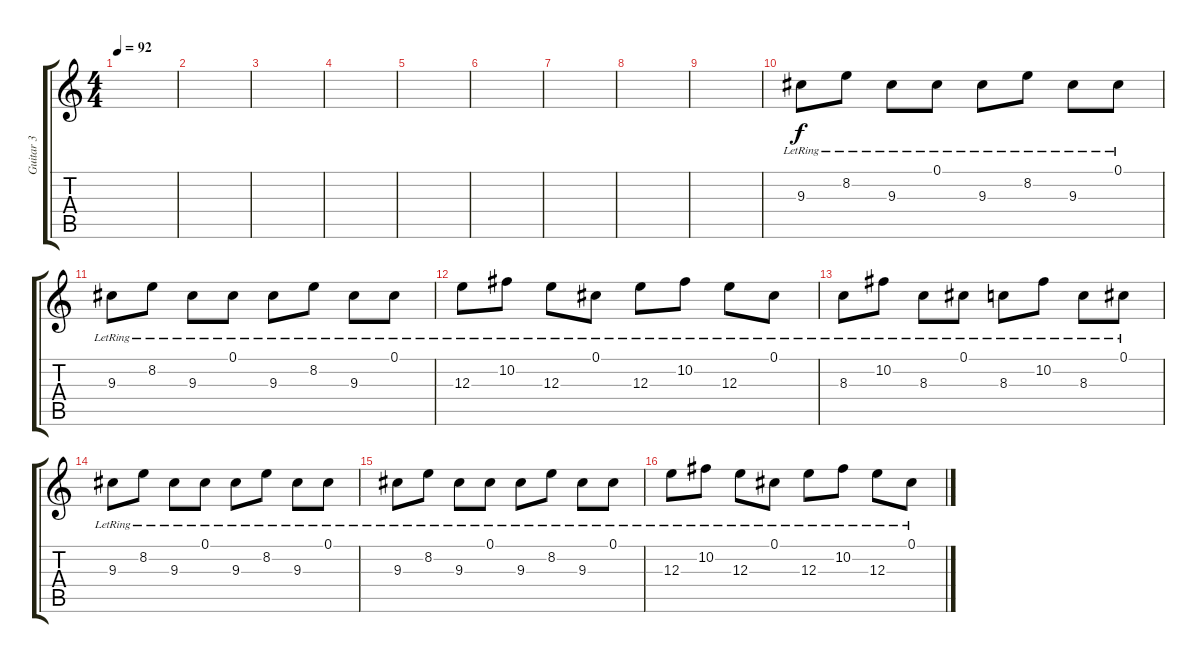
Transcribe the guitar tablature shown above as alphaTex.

\track ("Guitar 3" "Guitar 3") {instrument acousticguitarnylon}
\staff {score tabs}
\tuning (Db4 Ab3 E3 B2 Gb2 Db2) {hide}
\ts (4 4)
\tempo 92
\clef g2
\ks c
|
|
|
|
|
|
|
|
|
9.3{lr}.8 8.2{lr}.8 9.3{lr}.8 0.1{lr}.8 9.3{lr}.8 8.2{lr}.8 9.3{lr}.8 0.1{lr}.8 |
9.3{lr}.8 8.2{lr}.8 9.3{lr}.8 0.1{lr}.8 9.3{lr}.8 8.2{lr}.8 9.3{lr}.8 0.1{lr}.8 |
12.3{lr}.8 10.2{lr}.8 12.3{lr}.8 0.1{lr}.8 12.3{lr}.8 10.2{lr}.8 12.3{lr}.8 0.1{lr}.8 |
8.3{lr}.8 10.2{lr}.8 8.3{lr}.8 0.1{lr}.8 8.3{lr}.8 10.2{lr}.8 8.3{lr}.8 0.1{lr}.8 |
9.3{lr}.8 8.2{lr}.8 9.3{lr}.8 0.1{lr}.8 9.3{lr}.8 8.2{lr}.8 9.3{lr}.8 0.1{lr}.8 |
9.3{lr}.8 8.2{lr}.8 9.3{lr}.8 0.1{lr}.8 9.3{lr}.8 8.2{lr}.8 9.3{lr}.8 0.1{lr}.8 |
12.3{lr}.8 10.2{lr}.8 12.3{lr}.8 0.1{lr}.8 12.3{lr}.8 10.2{lr}.8 12.3{lr}.8 0.1{lr}.8
